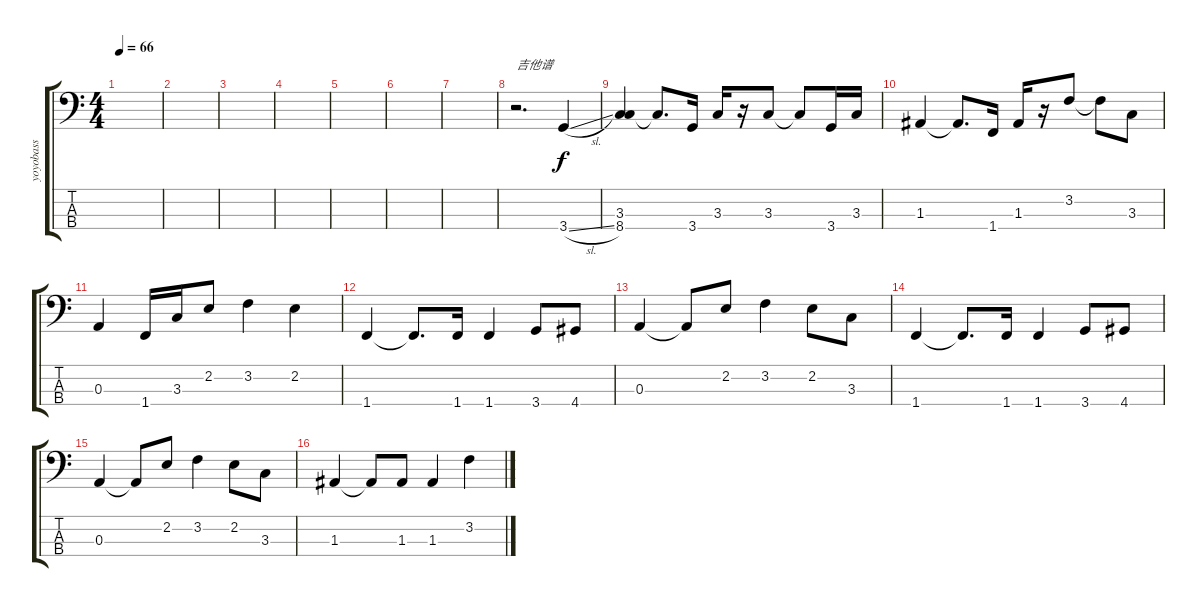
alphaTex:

\track ("yoyobass" "yoyobass") {instrument electricbassfinger}
\staff {score tabs}
\tuning (G2 D2 A1 E1) {hide}
\ts (4 4)
\tempo 66
\clef f4
\ks c
|
|
|
|
|
|
|
r.2{d txt "吉他谱"} 3.4{sl}.4 |
(3.3 8.4).4 3.3{t}.8{d} 3.4.16 3.3.16 r.16 3.3.8 3.3{t}.8 3.4.16 3.3.16 |
1.3.4 1.3{t}.8{d} 1.4.16 1.3.16 r.16 3.2.8 3.2{t}.8 3.3.8 |
0.3.4 1.4.16 3.3.16 2.2.8 3.2.4 2.2.4 |
1.4.4 1.4{t}.8{d} 1.4.16 1.4.4 3.4.8 4.4.8 |
0.3.4 0.3{t}.8 2.2.8 3.2.4 2.2.8 3.3.8 |
1.4.4 1.4{t}.8{d} 1.4.16 1.4.4 3.4.8 4.4.8 |
0.3.4 0.3{t}.8 2.2.8 3.2.4 2.2.8 3.3.8 |
1.3.4 1.3{t}.8 1.3.8 1.3.4 3.2.4
